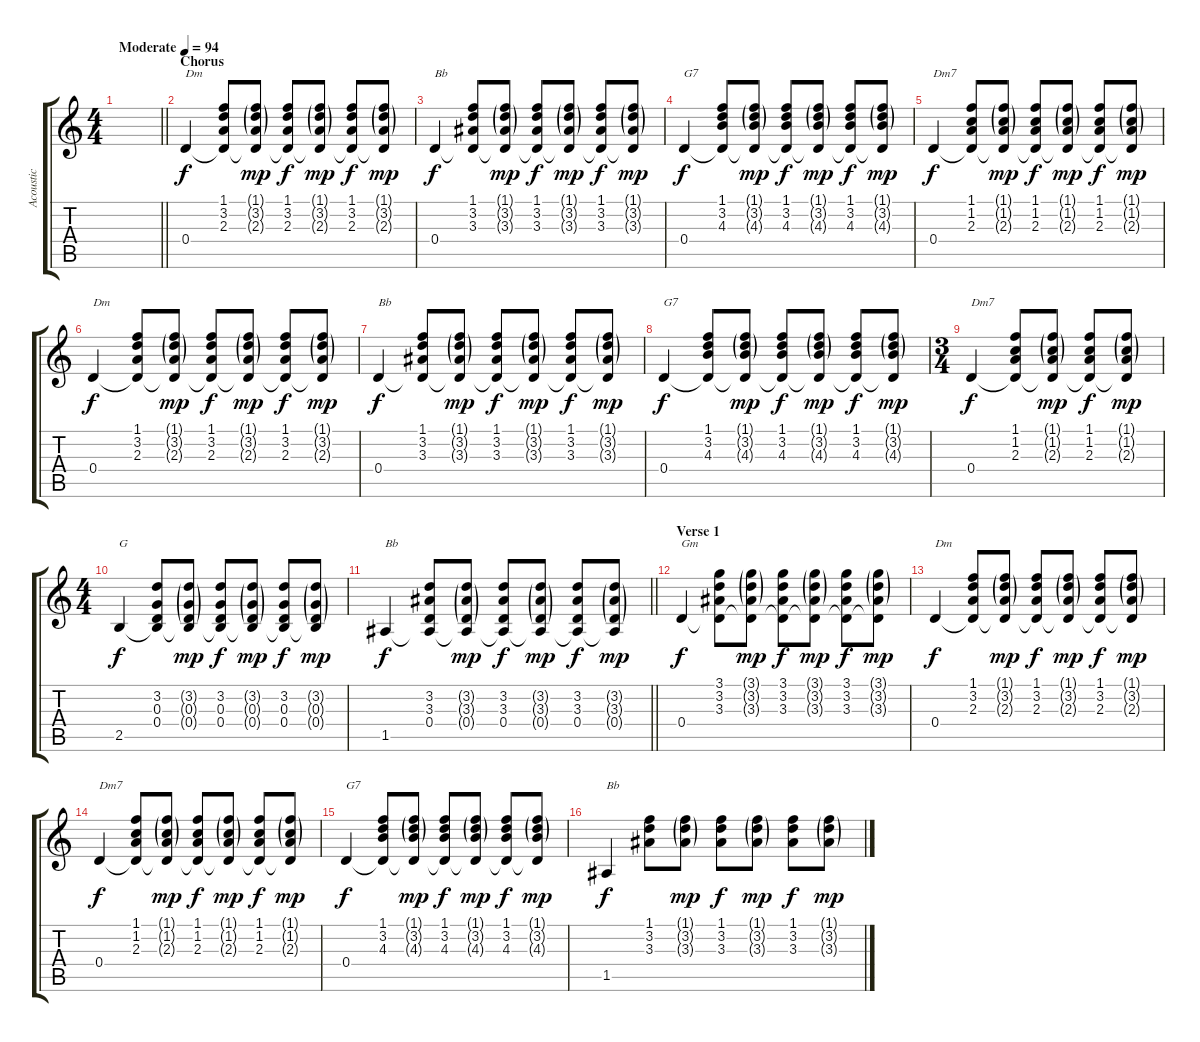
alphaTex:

\track ("Acoustic" "Acoustic") {instrument acousticguitarsteel}
\staff {score tabs}
\tuning (E4 B3 G3 D3 A2 E2) {hide}
\ts (4 4)
\tempo (94 "Moderate")
\clef g2
\barLineRight lightlight
\ks c
|
\section ("" "Chorus")
0.4.4{txt "Dm"} (1.1 3.2 2.3 0.4{t}).8 (1.1{g} 3.2{g} 2.3{g} 0.4{t}).8{dy mp} (1.1 3.2 2.3 0.4{t}).8{dy f} (1.1{g} 3.2{g} 2.3{g} 0.4{t}).8{dy mp} (1.1 3.2 2.3 0.4{t}).8{dy f} (1.1{g} 3.2{g} 2.3{g} 0.4{t}).8{dy mp} |
0.4.4{txt "Bb" dy f} (1.1 3.2 3.3 0.4{t}).8 (1.1{g} 3.2{g} 3.3{g} 0.4{t}).8{dy mp} (1.1 3.2 3.3 0.4{t}).8{dy f} (1.1{g} 3.2{g} 3.3{g} 0.4{t}).8{dy mp} (1.1 3.2 3.3 0.4{t}).8{dy f} (1.1{g} 3.2{g} 3.3{g} 0.4{t}).8{dy mp} |
0.4.4{txt "G7" dy f} (1.1 3.2 4.3 0.4{t}).8 (1.1{g} 3.2{g} 4.3{g} 0.4{t}).8{dy mp} (1.1 3.2 4.3 0.4{t}).8{dy f} (1.1{g} 3.2{g} 4.3{g} 0.4{t}).8{dy mp} (1.1 3.2 4.3 0.4{t}).8{dy f} (1.1{g} 3.2{g} 4.3{g} 0.4{t}).8{dy mp} |
0.4.4{txt "Dm7" dy f} (1.1 1.2 2.3 0.4{t}).8 (1.1{g} 1.2{g} 2.3{g} 0.4{t}).8{dy mp} (1.1 1.2 2.3 0.4{t}).8{dy f} (1.1{g} 1.2{g} 2.3{g} 0.4{t}).8{dy mp} (1.1 1.2 2.3 0.4{t}).8{dy f} (1.1{g} 1.2{g} 2.3{g} 0.4{t}).8{dy mp} |
0.4.4{txt "Dm" dy f} (1.1 3.2 2.3 0.4{t}).8 (1.1{g} 3.2{g} 2.3{g} 0.4{t}).8{dy mp} (1.1 3.2 2.3 0.4{t}).8{dy f} (1.1{g} 3.2{g} 2.3{g} 0.4{t}).8{dy mp} (1.1 3.2 2.3 0.4{t}).8{dy f} (1.1{g} 3.2{g} 2.3{g} 0.4{t}).8{dy mp} |
0.4.4{txt "Bb" dy f} (1.1 3.2 3.3 0.4{t}).8 (1.1{g} 3.2{g} 3.3{g} 0.4{t}).8{dy mp} (1.1 3.2 3.3 0.4{t}).8{dy f} (1.1{g} 3.2{g} 3.3{g} 0.4{t}).8{dy mp} (1.1 3.2 3.3 0.4{t}).8{dy f} (1.1{g} 3.2{g} 3.3{g} 0.4{t}).8{dy mp} |
0.4.4{txt "G7" dy f} (1.1 3.2 4.3 0.4{t}).8 (1.1{g} 3.2{g} 4.3{g} 0.4{t}).8{dy mp} (1.1 3.2 4.3 0.4{t}).8{dy f} (1.1{g} 3.2{g} 4.3{g} 0.4{t}).8{dy mp} (1.1 3.2 4.3 0.4{t}).8{dy f} (1.1{g} 3.2{g} 4.3{g} 0.4{t}).8{dy mp} |
\ts (3 4)
0.4.4{txt "Dm7" dy f} (1.1 1.2 2.3 0.4{t}).8 (1.1{g} 1.2{g} 2.3{g} 0.4{t}).8{dy mp} (1.1 1.2 2.3 0.4{t}).8{dy f} (1.1{g} 1.2{g} 2.3{g} 0.4{t}).8{dy mp} |
\ts (4 4)
2.5.4{txt "G" dy f} (3.2 0.3 0.4 2.5{t}).8 (3.2{g} 0.3{g} 0.4{g} 2.5{t}).8{dy mp} (3.2 0.3 0.4 2.5{t}).8{dy f} (3.2{g} 0.3{g} 0.4{g} 2.5{t}).8{dy mp} (3.2 0.3 0.4 2.5{t}).8{dy f} (3.2{g} 0.3{g} 0.4{g} 2.5{t}).8{dy mp} |
\barLineRight lightlight
1.5.4{txt "Bb" dy f} (3.2 3.3 0.4 1.5{t}).8 (3.2{g} 3.3{g} 0.4{g} 1.5{t}).8{dy mp} (3.2 3.3 0.4 1.5{t}).8{dy f} (3.2{g} 3.3{g} 0.4{g} 1.5{t}).8{dy mp} (3.2 3.3 0.4 1.5{t}).8{dy f} (3.2{g} 3.3{g} 0.4{g} 1.5{t}).8{dy mp} |
\section ("" "Verse 1")
0.4.4{txt "Gm" dy f} (3.1 3.2 3.3 0.4{t}).8 (3.1{g} 3.2{g} 3.3{g} 0.4{t}).8{dy mp} (3.1 3.2 3.3 0.4{t}).8{dy f} (3.1{g} 3.2{g} 3.3{g} 0.4{t}).8{dy mp} (3.1 3.2 3.3 0.4{t}).8{dy f} (3.1{g} 3.2{g} 3.3{g} 0.4{t}).8{dy mp} |
0.4.4{txt "Dm" dy f} (1.1 3.2 2.3 0.4{t}).8 (1.1{g} 3.2{g} 2.3{g} 0.4{t}).8{dy mp} (1.1 3.2 2.3 0.4{t}).8{dy f} (1.1{g} 3.2{g} 2.3{g} 0.4{t}).8{dy mp} (1.1 3.2 2.3 0.4{t}).8{dy f} (1.1{g} 3.2{g} 2.3{g} 0.4{t}).8{dy mp} |
0.4.4{txt "Dm7" dy f} (1.1 1.2 2.3 0.4{t}).8 (1.1{g} 1.2{g} 2.3{g} 0.4{t}).8{dy mp} (1.1 1.2 2.3 0.4{t}).8{dy f} (1.1{g} 1.2{g} 2.3{g} 0.4{t}).8{dy mp} (1.1 1.2 2.3 0.4{t}).8{dy f} (1.1{g} 1.2{g} 2.3{g} 0.4{t}).8{dy mp} |
0.4.4{txt "G7" dy f} (1.1 3.2 4.3 0.4{t}).8 (1.1{g} 3.2{g} 4.3{g} 0.4{t}).8{dy mp} (1.1 3.2 4.3 0.4{t}).8{dy f} (1.1{g} 3.2{g} 4.3{g} 0.4{t}).8{dy mp} (1.1 3.2 4.3 0.4{t}).8{dy f} (1.1{g} 3.2{g} 4.3{g} 0.4{t}).8{dy mp} |
1.5.4{txt "Bb" dy f} (1.1 3.2 3.3).8 (1.1{g} 3.2{g} 3.3{g}).8{dy mp} (1.1 3.2 3.3).8{dy f} (1.1{g} 3.2{g} 3.3{g}).8{dy mp} (1.1 3.2 3.3).8{dy f} (1.1{g} 3.2{g} 3.3{g}).8{dy mp}
